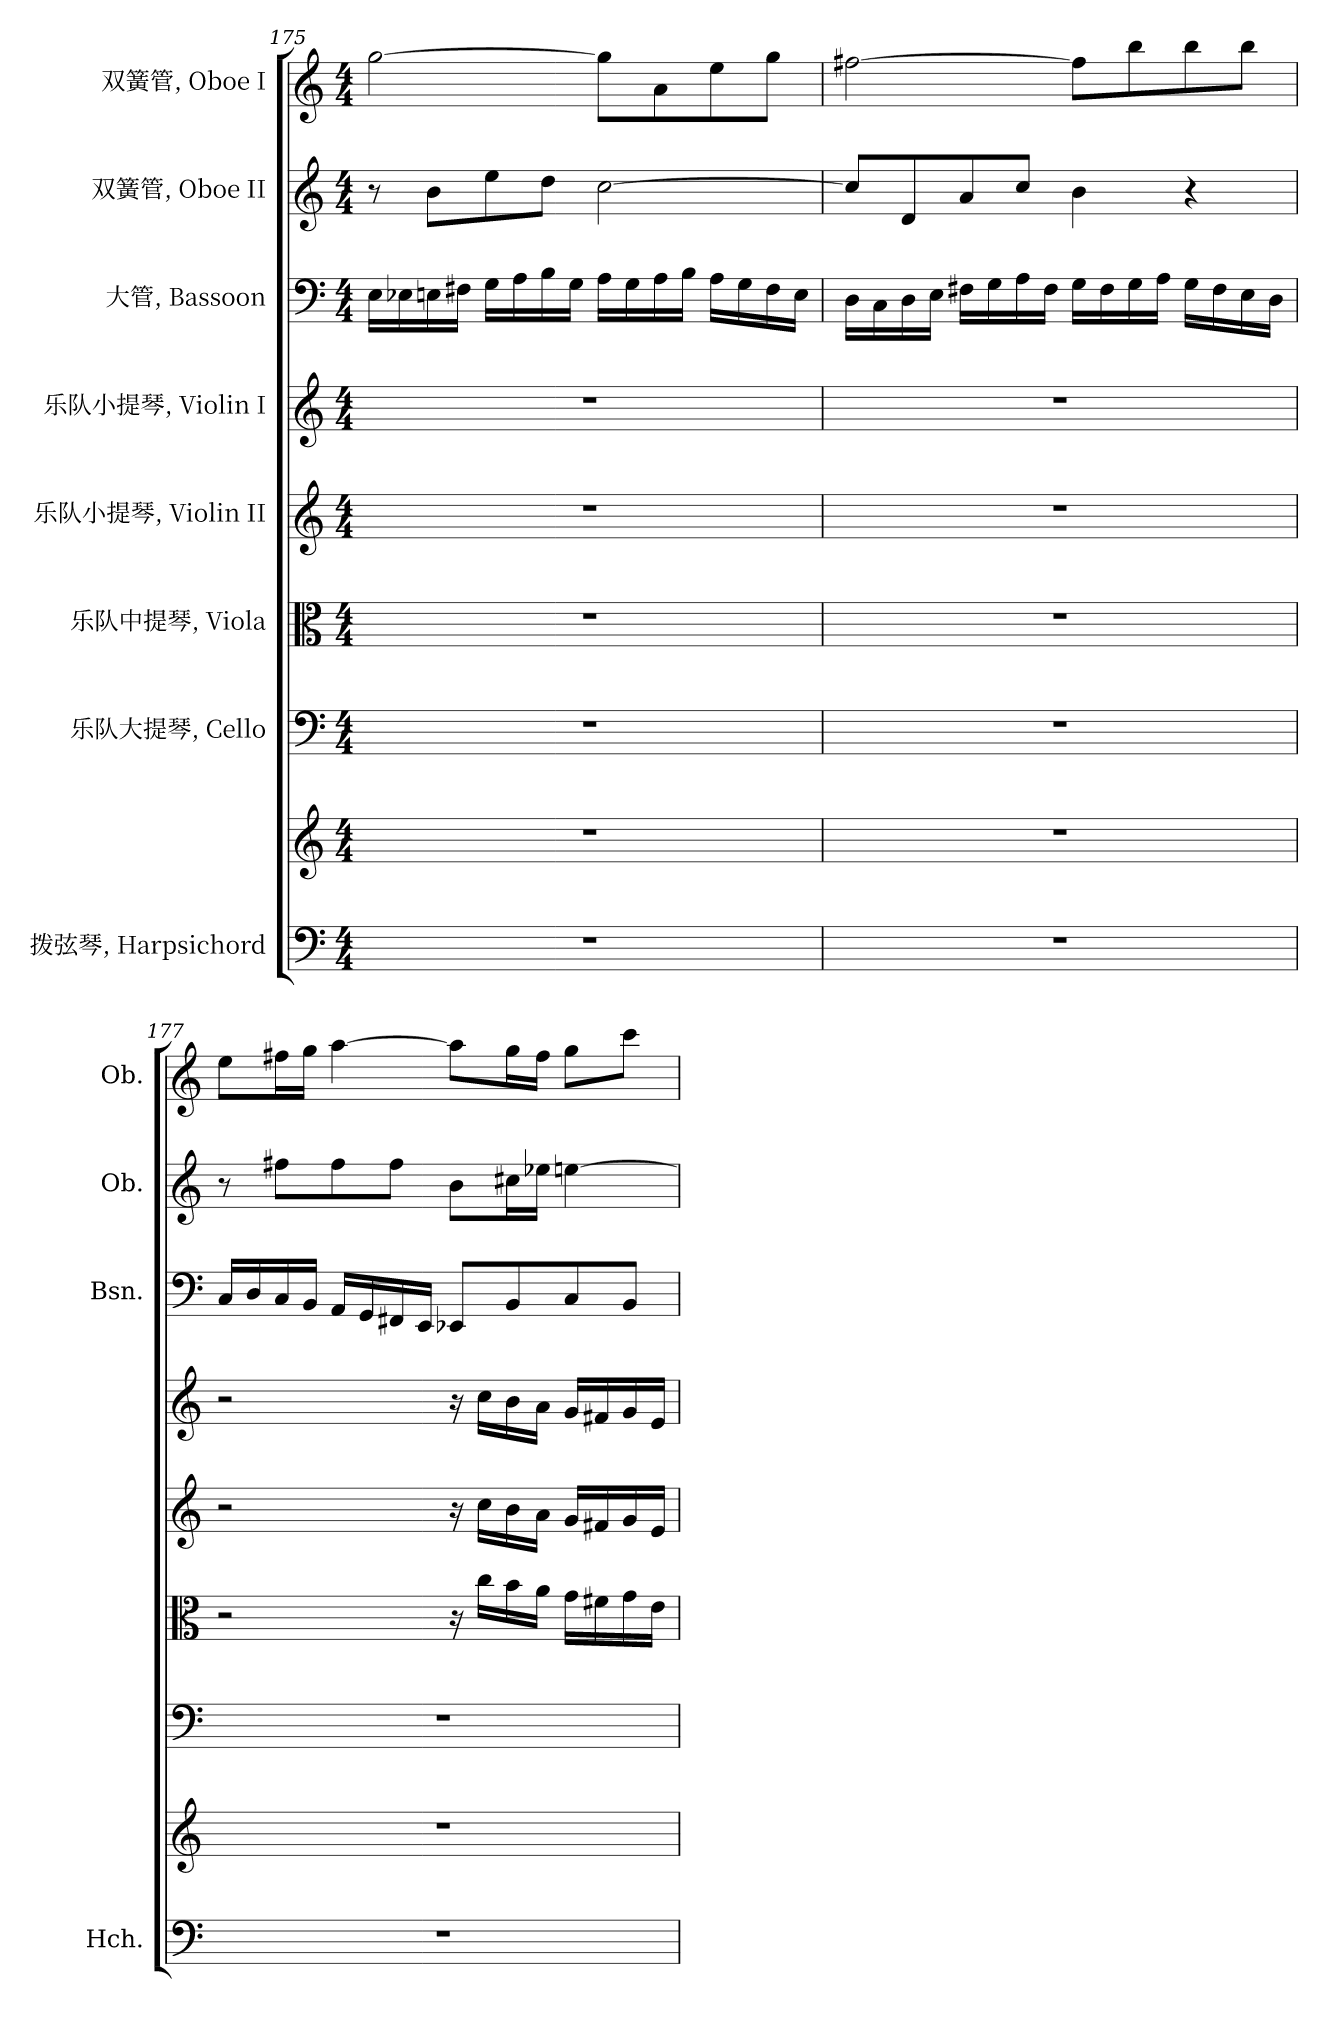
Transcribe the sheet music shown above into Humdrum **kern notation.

**kern	**kern	**kern	**kern	**kern	**kern	**kern	**kern	**kern
*part8	*part8	*part7	*part6	*part5	*part4	*part3	*part2	*part1
*staff9	*staff8	*staff7	*staff6	*staff5	*staff4	*staff3	*staff2	*staff1
*I"拨弦琴, Harpsichord	*	*I"乐队大提琴, Cello	*I"乐队中提琴, Viola	*I"乐队小提琴, Violin II	*I"乐队小提琴, Violin I	*I"大管, Bassoon	*I"双簧管, Oboe II	*I"双簧管, Oboe I
*I'Hch.	*	*	*	*	*	*I'Bsn.	*I'Ob.	*I'Ob.
*clefF4	*clefG2	*clefF4	*clefC3	*clefG2	*clefG2	*clefF4	*clefG2	*clefG2
*k[]	*k[]	*k[]	*k[]	*k[]	*k[]	*k[]	*k[]	*k[]
*M4/4	*M4/4	*M4/4	*M4/4	*M4/4	*M4/4	*M4/4	*M4/4	*M4/4
=175	=175	=175	=175	=175	=175	=175	=175	=175
1r	1r	1r	1r	1r	1r	16E\LL	8r	[2gg\
.	.	.	.	.	.	16E-X\	.	.
.	.	.	.	.	.	16En\	8b\L	.
.	.	.	.	.	.	16F#X\JJ	.	.
.	.	.	.	.	.	16G\LL	8ee\	.
.	.	.	.	.	.	16A\	.	.
.	.	.	.	.	.	16B\	8dd\J	.
.	.	.	.	.	.	16G\JJ	.	.
.	.	.	.	.	.	16A\LL	[2cc\	8gg\L]
.	.	.	.	.	.	16G\	.	.
.	.	.	.	.	.	16A\	.	8a\
.	.	.	.	.	.	16B\JJ	.	.
.	.	.	.	.	.	16A\LL	.	8ee\
.	.	.	.	.	.	16G\	.	.
.	.	.	.	.	.	16F#\	.	8gg\J
.	.	.	.	.	.	16E\JJ	.	.
!!LO:PB:g=z
=176	=176	=176	=176	=176	=176	=176	=176	=176
1r	1r	1r	1r	1r	1r	16D\LL	8cc/L]	[2ff#X\
.	.	.	.	.	.	16C\	.	.
.	.	.	.	.	.	16D\	8d/	.
.	.	.	.	.	.	16E\JJ	.	.
.	.	.	.	.	.	16F#X\LL	8a/	.
.	.	.	.	.	.	16G\	.	.
.	.	.	.	.	.	16A\	8cc/J	.
.	.	.	.	.	.	16F#\JJ	.	.
.	.	.	.	.	.	16G\LL	4b\	8ff#\L]
.	.	.	.	.	.	16F#\	.	.
.	.	.	.	.	.	16G\	.	8bb\
.	.	.	.	.	.	16A\JJ	.	.
.	.	.	.	.	.	16G\LL	4r	8bb\
.	.	.	.	.	.	16F#\	.	.
.	.	.	.	.	.	16E\	.	8bb\J
.	.	.	.	.	.	16D\JJ	.	.
=177	=177	=177	=177	=177	=177	=177	=177	=177
1r	1r	1r	2r	2r	2r	16C/LL	8r	8ee\L
.	.	.	.	.	.	16D/	.	.
.	.	.	.	.	.	16C/	8ff#X\L	16ff#X\L
.	.	.	.	.	.	16BB/JJ	.	16gg\JJ
.	.	.	.	.	.	16AA/LL	8ff#\	[4aa\
.	.	.	.	.	.	16GG/	.	.
.	.	.	.	.	.	16FF#X/	8ff#\J	.
.	.	.	.	.	.	16EE/JJ	.	.
.	.	.	16r	16r	16r	8EE-X/L	8b\L	8aa\L]
.	.	.	16cc\LL	16cc\LL	16cc\LL	.	.	.
.	.	.	16b\	16b\	16b\	8BB/	16cc#X\L	16gg\L
.	.	.	16a\JJ	16a\JJ	16a\JJ	.	16ee-X\JJ	16ff#\JJ
.	.	.	16g\LL	16g/LL	16g/LL	8C/	[4een\	8gg\L
.	.	.	16f#X\	16f#X/	16f#X/	.	.	.
.	.	.	16g\	16g/	16g/	8BB/J	.	8ccc\J
.	.	.	16e\JJ	16e/JJ	16e/JJ	.	.	.
=	=	=	=	=	=	=	=	=
*-	*-	*-	*-	*-	*-	*-	*-	*-
